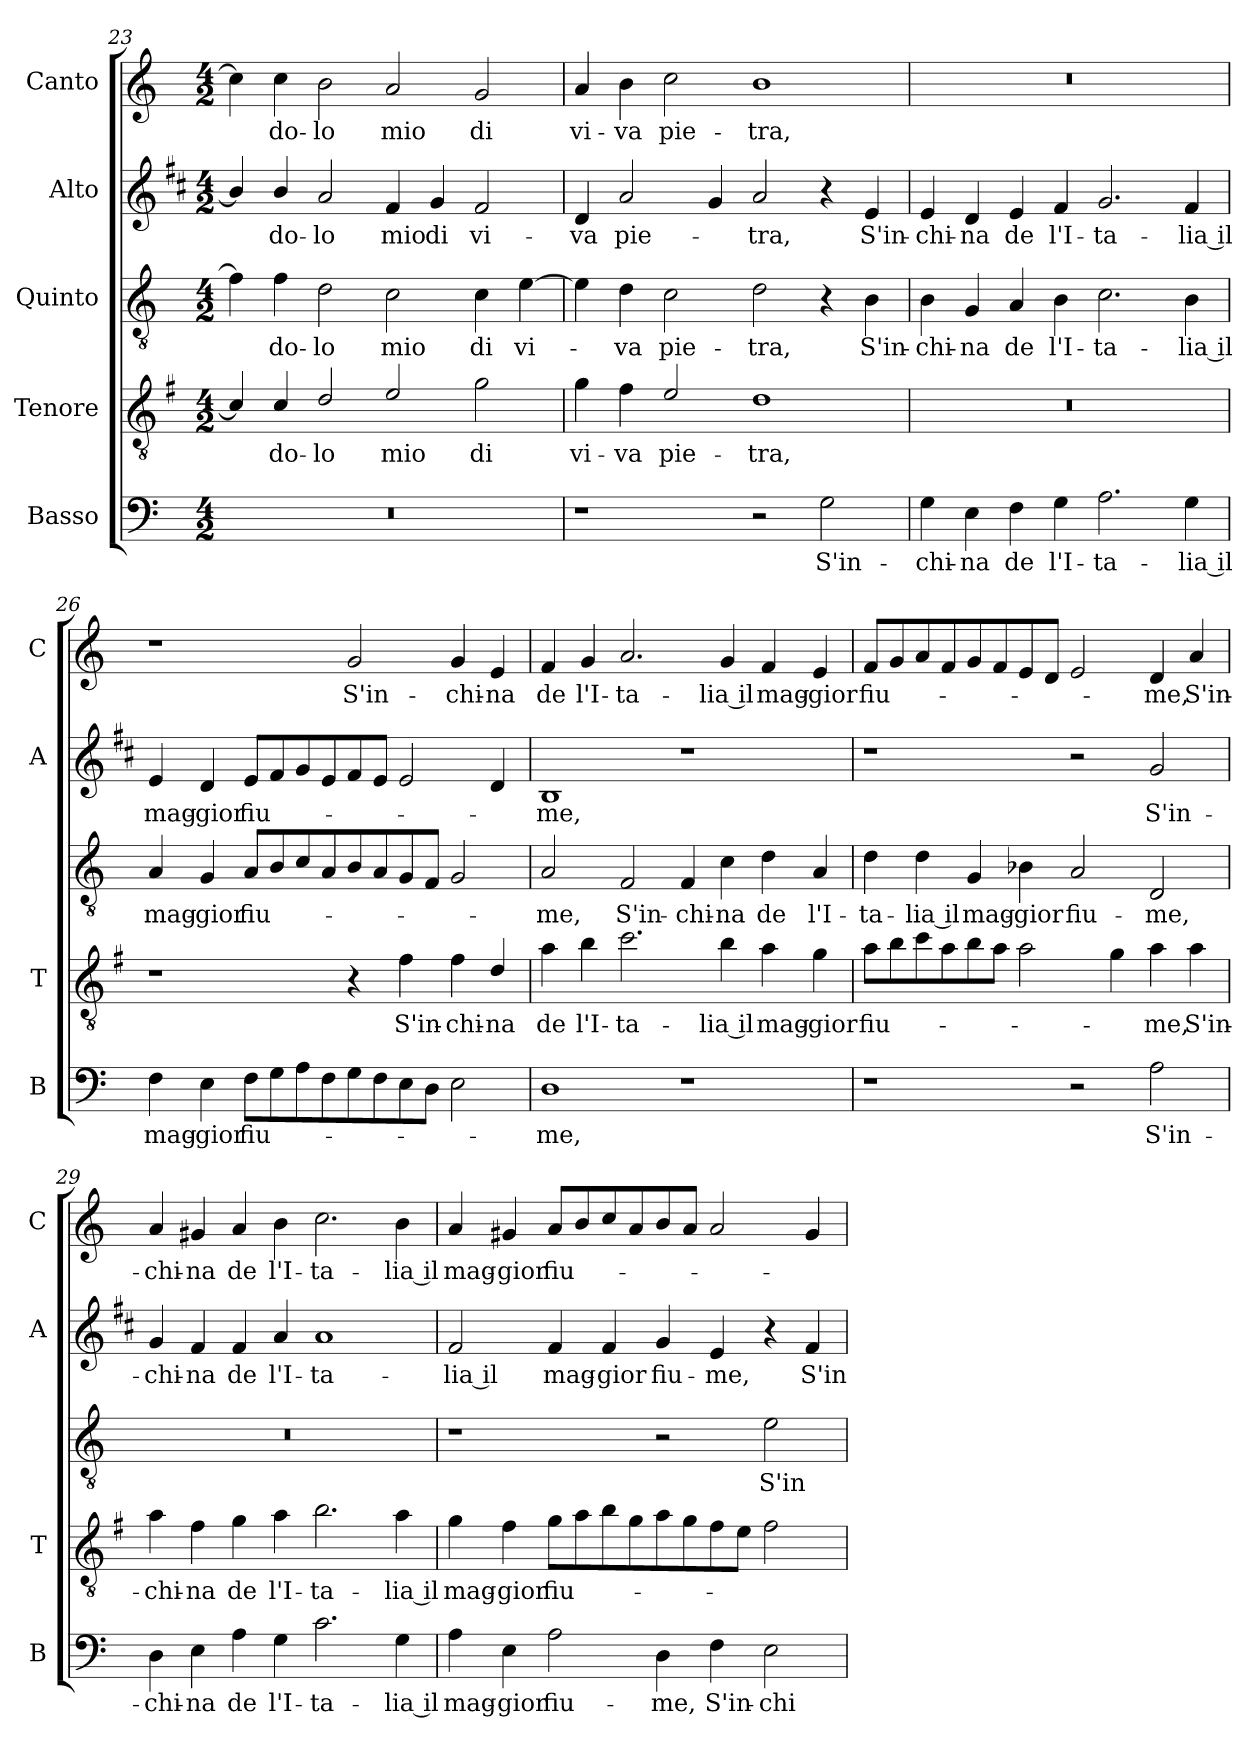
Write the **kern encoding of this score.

**kern	**text	**kern	**text	**kern	**text	**kern	**text	**kern	**text
*part5	*part5	*part4	*part4	*part3	*part3	*part2	*part2	*part1	*part1
*staff5	*staff5	*staff4	*staff4	*staff3	*staff3	*staff2	*staff2	*staff1	*staff1
*I"Basso	*	*I"Tenore	*	*I"Quinto	*	*I"Alto	*	*I"Canto	*
*I'B	*	*I'T	*	*	*	*I'A	*	*I'C	*
*clefF4	*	*clefGv2	*	*clefGv2	*	*clefG2	*	*clefG2	*
*	*	*ITrd4c7	*	*	*	*ITrd1c2	*	*	*
*k[]	*	*k[]	*	*k[]	*	*k[]	*	*k[]	*
*C:	*	*C:	*	*C:	*	*C:	*	*C:	*
*M4/2	*	*M4/2	*	*M4/2	*	*M4/2	*	*M4/2	*
=23	=23	=23	=23	=23	=23	=23	=23	=23	=23
0r	.	4F/]	.	4f\]	.	4a/]	.	4cc\]	.
!	!	!	!LO:LY:b	!	!LO:LY:b	!	!LO:LY:b	!	!LO:LY:b
.	.	4F/	-do-	4f\	-do-	4a/	-do-	4cc\	-do-
!	!	!	!LO:LY:b	!	!LO:LY:b	!	!LO:LY:b	!	!LO:LY:b
.	.	2G/	-lo	2d\	-lo	2g/	-lo	2b\	-lo
!	!	!	!LO:LY:b	!	!LO:LY:b	!	!LO:LY:b	!	!LO:LY:b
.	.	2A/	mio	2c\	mio	4e/	mio	2a/	mio
!	!	!	!	!	!	!	!LO:LY:b	!	!
.	.	.	.	.	.	4f/	di	.	.
!	!	!	!LO:LY:b	!	!LO:LY:b	!	!LO:LY:b	!	!LO:LY:b
.	.	2c\	di	4c\	di	2e/	vi-	2g/	di
!	!	!	!	!	!LO:LY:b	!	!	!	!
.	.	.	.	[4e\	vi-	.	.	.	.
=24	=24	=24	=24	=24	=24	=24	=24	=24	=24
!	!	!	!LO:LY:b	!	!	!	!LO:LY:b	!	!LO:LY:b
1r	.	4c\	vi-	4e\]	.	4c/	-va	4a/	vi-
!	!	!	!LO:LY:b	!	!LO:LY:b	!	!LO:LY:b	!	!LO:LY:b
.	.	4B\	-va	4d\	-va	2g/	pie-	4b\	-va
!	!	!	!LO:LY:b	!	!LO:LY:b	!	!	!	!LO:LY:b
.	.	2A/	pie-	2c\	pie-	.	.	2cc\	pie-
.	.	.	.	.	.	4f/	.	.	.
!	!	!	!LO:LY:b	!	!LO:LY:b	!	!LO:LY:b	!	!LO:LY:b
2r	.	1G	-tra,	2d\	-tra,	2g/	-tra,	1b	-tra,
!	!LO:LY:b	!	!	!	!	!	!	!	!
2G\	S'in-	.	.	4r	.	4r	.	.	.
!	!	!	!	!	!LO:LY:b	!	!LO:LY:b	!	!
.	.	.	.	4B\	S'in-	4d/	S'in-	.	.
!!LO:PB:g=z
=25	=25	=25	=25	=25	=25	=25	=25	=25	=25
!	!LO:LY:b	!	!	!	!LO:LY:b	!	!LO:LY:b	!	!
4G\	-chi-	0r	.	4B\	-chi-	4d/	-chi-	0r	.
!	!LO:LY:b	!	!	!	!LO:LY:b	!	!LO:LY:b	!	!
4E\	-na	.	.	4G/	-na	4c/	-na	.	.
!	!LO:LY:b	!	!	!	!LO:LY:b	!	!LO:LY:b	!	!
4F\	de	.	.	4A/	de	4d/	de	.	.
!	!LO:LY:b	!	!	!	!LO:LY:b	!	!LO:LY:b	!	!
4G\	l'I-	.	.	4B\	l'I-	4e/	l'I-	.	.
!	!LO:LY:b	!	!	!	!LO:LY:b	!	!LO:LY:b	!	!
2.A\	-ta-	.	.	2.c\	-ta-	2.f/	-ta-	.	.
!	!LO:LY:b	!	!	!	!LO:LY:b	!	!LO:LY:b	!	!
4G\	-lia il	.	.	4B\	-lia il	4e/	-lia il	.	.
=26	=26	=26	=26	=26	=26	=26	=26	=26	=26
!	!LO:LY:b	!	!	!	!LO:LY:b	!	!LO:LY:b	!	!
4F\	mag-	1r	.	4A/	mag-	4d/	mag-	1r	.
!	!LO:LY:b	!	!	!	!LO:LY:b	!	!LO:LY:b	!	!
4E\	-gior	.	.	4G/	-gior	4c/	-gior	.	.
!	!LO:LY:b	!	!	!	!LO:LY:b	!	!LO:LY:b	!	!
8F\L	fiu-	.	.	8A/L	fiu-	8d/L	fiu-	.	.
8G\	.	.	.	8B/	.	8e/	.	.	.
8A\	.	.	.	8c/	.	8f/	.	.	.
8F\	.	.	.	8A/	.	8d/	.	.	.
!	!	!	!	!	!	!	!	!	!LO:LY:b
8G\	.	4r	.	8B/	.	8e/	.	2g/	S'in-
8F\	.	.	.	8A/	.	8d/J	.	.	.
!	!	!	!LO:LY:b	!	!	!	!	!	!
8E\	.	4B\	S'in-	8G/	.	2d/	.	.	.
8D\J	.	.	.	8F/J	.	.	.	.	.
!	!	!	!LO:LY:b	!	!	!	!	!	!LO:LY:b
2E\	.	4B\	-chi-	2G/	.	.	.	4g/	-chi-
!	!	!	!LO:LY:b	!	!	!	!	!	!LO:LY:b
.	.	4G/	-na	.	.	4c/	.	4e/	-na
=27	=27	=27	=27	=27	=27	=27	=27	=27	=27
!	!LO:LY:b	!	!LO:LY:b	!	!LO:LY:b	!	!LO:LY:b	!	!LO:LY:b
1D	-me,	4d\	de	2A/	-me,	1A	-me,	4f/	de
!	!	!	!LO:LY:b	!	!	!	!	!	!LO:LY:b
.	.	4e\	l'I-	.	.	.	.	4g/	l'I-
!	!	!	!LO:LY:b	!	!LO:LY:b	!	!	!	!LO:LY:b
.	.	2.f\	-ta-	2F/	S'in-	.	.	2.a/	-ta-
!	!	!	!	!	!LO:LY:b	!	!	!	!
1r	.	.	.	4F/	-chi-	1r	.	.	.
!	!	!	!LO:LY:b	!	!LO:LY:b	!	!	!	!LO:LY:b
.	.	4e\	-lia il	4c\	-na	.	.	4g/	-lia il
!	!	!	!LO:LY:b	!	!LO:LY:b	!	!	!	!LO:LY:b
.	.	4d\	mag-	4d\	de	.	.	4f/	mag-
!	!	!	!LO:LY:b	!	!LO:LY:b	!	!	!	!LO:LY:b
.	.	4c\	-gior	4A/	l'I-	.	.	4e/	-gior
!!LO:LB:g=z
=28	=28	=28	=28	=28	=28	=28	=28	=28	=28
!	!	!	!LO:LY:b	!	!LO:LY:b	!	!	!	!LO:LY:b
1r	.	8d\L	fiu-	4d\	-ta-	1r	.	8f/L	fiu-
.	.	8e\	.	.	.	.	.	8g/	.
!	!	!	!	!	!LO:LY:b	!	!	!	!
.	.	8f\	.	4d\	-lia il	.	.	8a/	.
.	.	8d\	.	.	.	.	.	8f/	.
!	!	!	!	!	!LO:LY:b	!	!	!	!
.	.	8e\	.	4G/	mag-	.	.	8g/	.
.	.	8d\J	.	.	.	.	.	8f/	.
!	!	!	!	!	!LO:LY:b	!	!	!	!
.	.	2d\	.	4B-X\	-gior	.	.	8e/	.
.	.	.	.	.	.	.	.	8d/J	.
!	!	!	!	!	!LO:LY:b	!	!	!	!
2r	.	.	.	2A/	fiu-	2r	.	2e/	.
.	.	4c\	.	.	.	.	.	.	.
!	!LO:LY:b	!	!LO:LY:b	!	!LO:LY:b	!	!LO:LY:b	!	!LO:LY:b
2A\	S'in-	4d\	-me,	2D/	-me,	2f/	S'in-	4d/	-me,
!	!	!	!LO:LY:b	!	!	!	!	!	!LO:LY:b
.	.	4d\	S'in-	.	.	.	.	4a/	S'in-
=29	=29	=29	=29	=29	=29	=29	=29	=29	=29
!	!LO:LY:b	!	!LO:LY:b	!	!	!	!LO:LY:b	!	!LO:LY:b
4D\	-chi-	4d\	-chi-	0r	.	4f/	-chi-	4a/	-chi-
!	!LO:LY:b	!	!LO:LY:b	!	!	!	!LO:LY:b	!	!LO:LY:b
4E\	-na	4B\	-na	.	.	4e/	-na	4g#X/	-na
!	!LO:LY:b	!	!LO:LY:b	!	!	!	!LO:LY:b	!	!LO:LY:b
4A\	de	4c\	de	.	.	4e/	de	4a/	de
!	!LO:LY:b	!	!LO:LY:b	!	!	!	!LO:LY:b	!	!LO:LY:b
4G\	l'I-	4d\	l'I-	.	.	4g/	l'I-	4b\	l'I-
!	!LO:LY:b	!	!LO:LY:b	!	!	!	!LO:LY:b	!	!LO:LY:b
2.c\	-ta-	2.e\	-ta-	.	.	1g	-ta-	2.cc\	-ta-
!	!LO:LY:b	!	!LO:LY:b	!	!	!	!	!	!LO:LY:b
4G\	-lia il	4d\	-lia il	.	.	.	.	4b\	-lia il
=30	=30	=30	=30	=30	=30	=30	=30	=30	=30
!	!LO:LY:b	!	!LO:LY:b	!	!	!	!LO:LY:b	!	!LO:LY:b
4A\	mag-	4c\	mag-	1r	.	2e/	-lia il	4a/	mag-
!	!LO:LY:b	!	!LO:LY:b	!	!	!	!	!	!LO:LY:b
4E\	-gior	4B\	-gior	.	.	.	.	4g#X/	-gior
!	!LO:LY:b	!	!LO:LY:b	!	!	!	!LO:LY:b	!	!LO:LY:b
2A\	fiu-	8c\L	fiu-	.	.	4e/	mag-	8a/L	fiu-
.	.	8d\	.	.	.	.	.	8b/	.
!	!	!	!	!	!	!	!LO:LY:b	!	!
.	.	8e\	.	.	.	4e/	-gior	8cc/	.
.	.	8c\	.	.	.	.	.	8a/	.
!	!LO:LY:b	!	!	!	!	!	!LO:LY:b	!	!
4D\	-me,	8d\	.	2r	.	4f/	fiu-	8b/	.
.	.	8c\	.	.	.	.	.	8a/J	.
!	!LO:LY:b	!	!	!	!	!	!LO:LY:b	!	!
4F\	S'in-	8B\	.	.	.	4d/	-me,	2a/	.
.	.	8A\J	.	.	.	.	.	.	.
!	!LO:LY:b	!	!	!	!LO:LY:b	!	!	!	!
2E\	-chi-	2B\	.	2e\	S'in-	4r	.	.	.
!	!	!	!	!	!	!	!LO:LY:b	!	!
.	.	.	.	.	.	4e/	S'in-	4g#/	.
=	=	=	=	=	=	=	=	=	=
*-	*-	*-	*-	*-	*-	*-	*-	*-	*-
